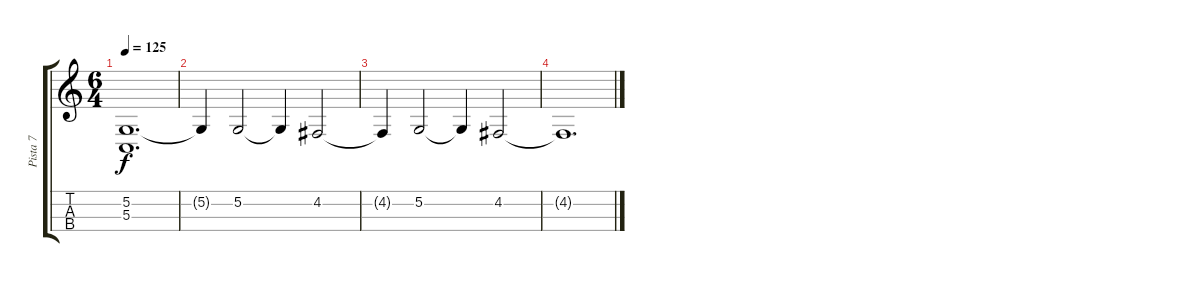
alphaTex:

\track ("Pista 7" "Pista 7") {instrument cello}
\staff {score tabs}
\tuning (A3 D3 G2 C2) {hide}
\ts (6 4)
\tempo 125
\clef g2
\ks c
(5.2 5.3).1{d dy f} |
5.2{t}.4 5.2.2 5.2{t}.4 4.2.2 |
4.2{t}.4 5.2.2 5.2{t}.4 4.2.2 |
4.2{t}.1{d}
